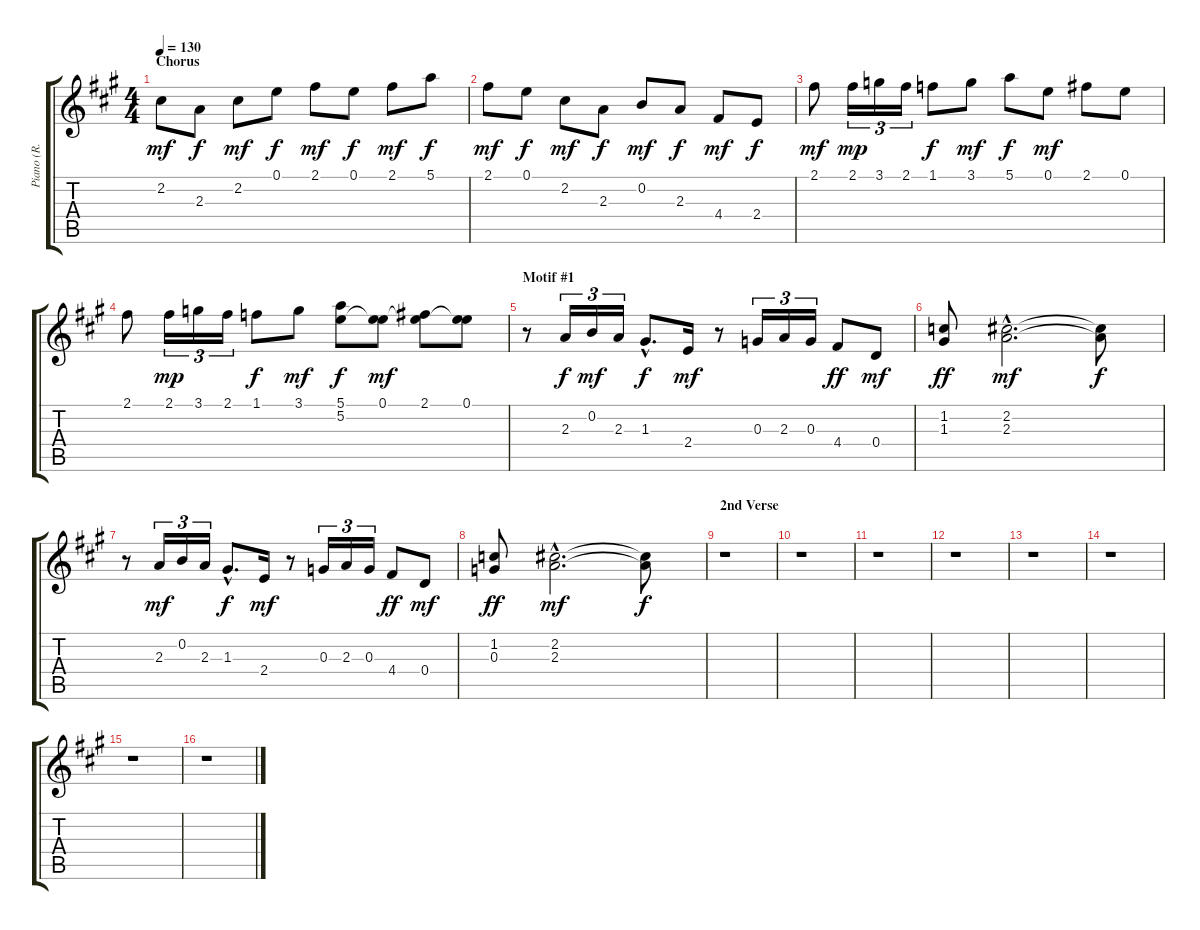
\track ("Piano (R. Hand)" "Piano (R. ") {instrument acousticgrandpiano}
\staff {score tabs}
\tuning (E5 B4 G4 D4 A3 E3) {hide}
\ts (4 4)
\section ("" "Chorus")
\tempo 130
\clef g2
\ks a
2.2.8{dy mf} 2.3.8{dy f} 2.2.8{dy mf} 0.1.8{dy f} 2.1.8{dy mf} 0.1.8{dy f} 2.1.8{dy mf} 5.1.8{dy f} |
2.1.8{dy mf} 0.1.8{dy f} 2.2.8{dy mf} 2.3.8{dy f} 0.2.8{dy mf} 2.3.8{dy f} 4.4.8{dy mf} 2.4.8{dy f} |
2.1.8{dy mf} 2.1.16{tu (3 2) dy mp} 3.1.16{tu (3 2)} 2.1.16{tu (3 2)} 1.1.8{dy f} 3.1.8{dy mf} 5.1.8{dy f} 0.1.8{dy mf} 2.1.8 0.1.8 |
2.1.8 2.1.16{tu (3 2) dy mp} 3.1.16{tu (3 2)} 2.1.16{tu (3 2)} 1.1.8{dy f} 3.1.8{dy mf} (5.1 5.2).8{dy f} (0.1 5.2{t}).8{dy mf} (2.1 5.2{t}).8 (0.1 5.2{t}).8 |
\section ("" "Motif #1")
r.8 2.3.16{tu (3 2) dy f} 0.2.16{tu (3 2) dy mf} 2.3.16{tu (3 2)} 1.3{hac}.8{d dy f} 2.4.16{dy mf} r.8 0.3.16{tu (3 2)} 2.3.16{tu (3 2)} 0.3.16{tu (3 2)} 4.4.8{dy ff} 0.4.8{dy mf} |
(1.2 1.3).8{dy ff} (2.2{hac} 2.3{hac}).2{d dy mf} (2.2{t} 2.3{t}).8{dy f} |
r.8 2.3.16{tu (3 2) dy mf} 0.2.16{tu (3 2)} 2.3.16{tu (3 2)} 1.3{hac}.8{d dy f} 2.4.16{dy mf} r.8 0.3.16{tu (3 2)} 2.3.16{tu (3 2)} 0.3.16{tu (3 2)} 4.4.8{dy ff} 0.4.8{dy mf} |
(1.2 0.3).8{dy ff} (2.2{hac} 2.3{hac}).2{d dy mf} (2.2{t} 2.3{t}).8{dy f} |
\section ("" "2nd Verse")
r.1 |
r.1 |
r.1 |
r.1 |
r.1 |
r.1 |
r.1 |
r.1
